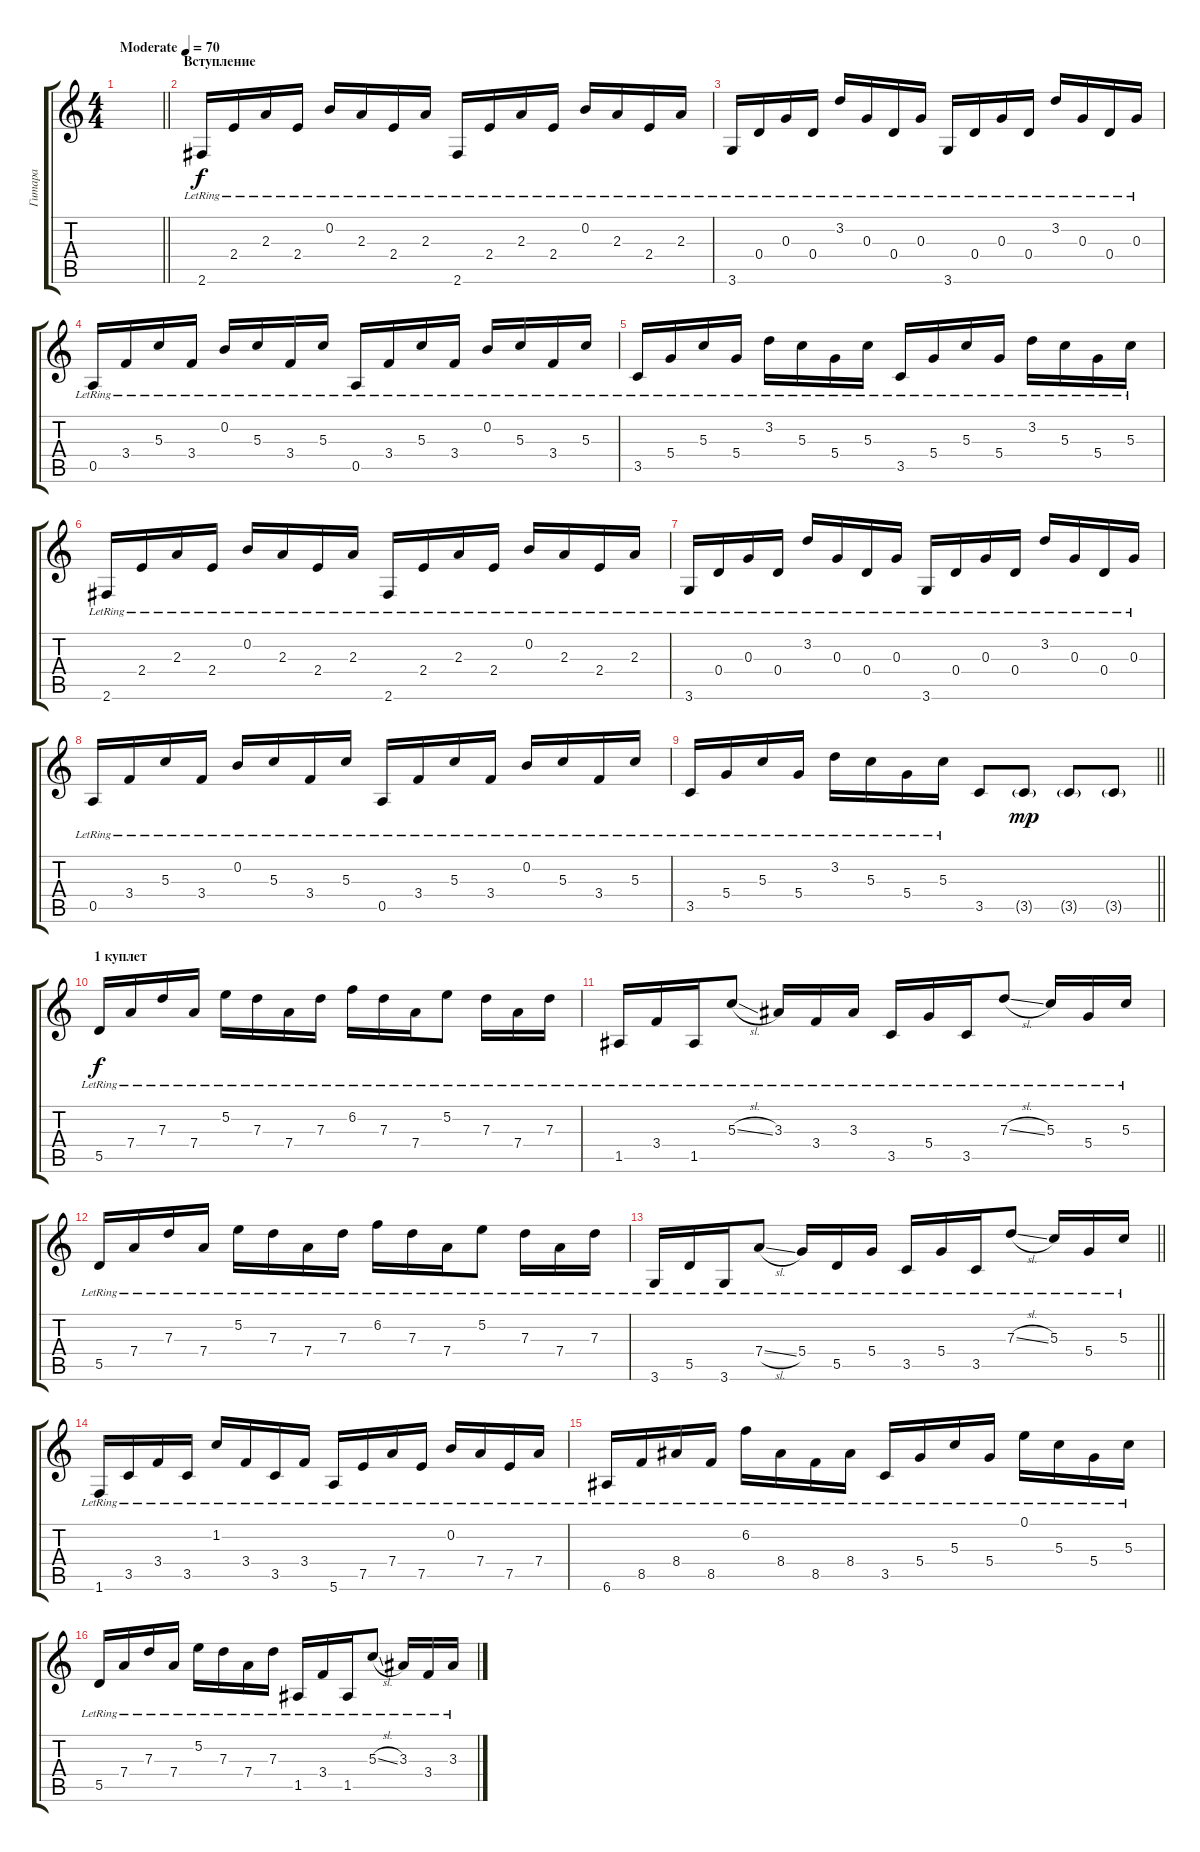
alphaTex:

\track ("Гитара" "Гитара") {instrument electricguitarclean}
\staff {score tabs}
\tuning (E4 B3 G3 D3 A2 E2) {hide}
\ts (4 4)
\tempo (70 "Moderate")
\clef g2
\barLineRight lightlight
\ks c
|
\section ("" "Вступление")
2.6{lr}.16 2.4{lr}.16 2.3{lr}.16 2.4{lr}.16 0.2{lr}.16 2.3{lr}.16 2.4{lr}.16 2.3{lr}.16 2.6{lr}.16 2.4{lr}.16 2.3{lr}.16 2.4{lr}.16 0.2{lr}.16 2.3{lr}.16 2.4{lr}.16 2.3{lr}.16 |
3.6{lr}.16 0.4{lr}.16 0.3{lr}.16 0.4{lr}.16 3.2{lr}.16 0.3{lr}.16 0.4{lr}.16 0.3{lr}.16 3.6{lr}.16 0.4{lr}.16 0.3{lr}.16 0.4{lr}.16 3.2{lr}.16 0.3{lr}.16 0.4{lr}.16 0.3{lr}.16 |
0.5{lr}.16 3.4{lr}.16 5.3{lr}.16 3.4{lr}.16 0.2{lr}.16 5.3{lr}.16 3.4{lr}.16 5.3{lr}.16 0.5{lr}.16 3.4{lr}.16 5.3{lr}.16 3.4{lr}.16 0.2{lr}.16 5.3{lr}.16 3.4{lr}.16 5.3{lr}.16 |
3.5{lr}.16 5.4{lr}.16 5.3{lr}.16 5.4{lr}.16 3.2{lr}.16 5.3{lr}.16 5.4{lr}.16 5.3{lr}.16 3.5{lr}.16 5.4{lr}.16 5.3{lr}.16 5.4{lr}.16 3.2{lr}.16 5.3{lr}.16 5.4{lr}.16 5.3{lr}.16 |
2.6{lr}.16 2.4{lr}.16 2.3{lr}.16 2.4{lr}.16 0.2{lr}.16 2.3{lr}.16 2.4{lr}.16 2.3{lr}.16 2.6{lr}.16 2.4{lr}.16 2.3{lr}.16 2.4{lr}.16 0.2{lr}.16 2.3{lr}.16 2.4{lr}.16 2.3{lr}.16 |
3.6{lr}.16 0.4{lr}.16 0.3{lr}.16 0.4{lr}.16 3.2{lr}.16 0.3{lr}.16 0.4{lr}.16 0.3{lr}.16 3.6{lr}.16 0.4{lr}.16 0.3{lr}.16 0.4{lr}.16 3.2{lr}.16 0.3{lr}.16 0.4{lr}.16 0.3{lr}.16 |
0.5{lr}.16 3.4{lr}.16 5.3{lr}.16 3.4{lr}.16 0.2{lr}.16 5.3{lr}.16 3.4{lr}.16 5.3{lr}.16 0.5{lr}.16 3.4{lr}.16 5.3{lr}.16 3.4{lr}.16 0.2{lr}.16 5.3{lr}.16 3.4{lr}.16 5.3{lr}.16 |
\barLineRight lightlight
3.5{lr}.16 5.4{lr}.16 5.3{lr}.16 5.4{lr}.16 3.2{lr}.16 5.3{lr}.16 5.4{lr}.16 5.3{lr}.16 3.5.8 3.5{g}.8{dy mp} 3.5{g}.8 3.5{g}.8 |
\section ("" "1 куплет")
5.5{lr}.16{dy f} 7.4{lr}.16 7.3{lr}.16 7.4{lr}.16 5.2{lr}.16 7.3{lr}.16 7.4{lr}.16 7.3{lr}.16 6.2{lr}.16 7.3{lr}.16 7.4{lr}.16 5.2{lr}.8 7.3{lr}.16 7.4{lr}.16 7.3{lr}.16 |
1.5{lr}.16 3.4{lr}.16 1.5{lr}.16 5.3{sl lr}.8 3.3{lr}.16 3.4{lr}.16 3.3{lr}.16 3.5{lr}.16 5.4{lr}.16 3.5{lr}.16 7.3{sl lr}.8 5.3{lr}.16 5.4{lr}.16 5.3{lr}.16 |
5.5{lr}.16 7.4{lr}.16 7.3{lr}.16 7.4{lr}.16 5.2{lr}.16 7.3{lr}.16 7.4{lr}.16 7.3{lr}.16 6.2{lr}.16 7.3{lr}.16 7.4{lr}.16 5.2{lr}.8 7.3{lr}.16 7.4{lr}.16 7.3{lr}.16 |
\barLineRight lightlight
3.6{lr}.16 5.5{lr}.16 3.6{lr}.16 7.4{sl lr}.8 5.4{lr}.16 5.5{lr}.16 5.4{lr}.16 3.5{lr}.16 5.4{lr}.16 3.5{lr}.16 7.3{sl lr}.8 5.3{lr}.16 5.4{lr}.16 5.3{lr}.16 |
\section ("" "")
1.6{lr}.16 3.5{lr}.16 3.4{lr}.16 3.5{lr}.16 1.2{lr}.16 3.4{lr}.16 3.5{lr}.16 3.4{lr}.16 5.6{lr}.16 7.5{lr}.16 7.4{lr}.16 7.5{lr}.16 0.2{lr}.16 7.4{lr}.16 7.5{lr}.16 7.4{lr}.16 |
6.6{lr}.16 8.5{lr}.16 8.4{lr}.16 8.5{lr}.16 6.2{lr}.16 8.4{lr}.16 8.5{lr}.16 8.4{lr}.16 3.5{lr}.16 5.4{lr}.16 5.3{lr}.16 5.4{lr}.16 0.1{lr}.16 5.3{lr}.16 5.4{lr}.16 5.3{lr}.16 |
5.5{lr}.16 7.4{lr}.16 7.3{lr}.16 7.4{lr}.16 5.2{lr}.16 7.3{lr}.16 7.4{lr}.16 7.3{lr}.16 1.5{lr}.16 3.4{lr}.16 1.5{lr}.16 5.3{sl lr}.8 3.3{lr}.16 3.4{lr}.16 3.3{lr}.16
